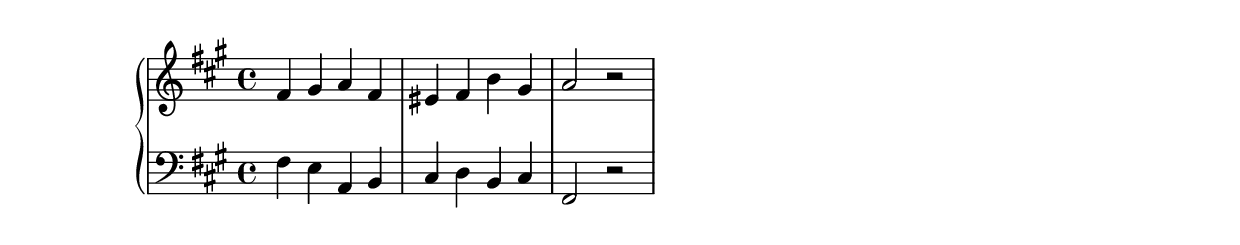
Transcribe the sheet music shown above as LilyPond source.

\new PianoStaff {
	<<
	\new Staff {
		\relative c'{
			\time 4/4
			\key a \major
			fis4 gis a fis eis fis b gis a2 r2
		}
	}
	\new Staff {
		\relative c{
			\time 4/4
			\key a \major
			\clef bass
			fis4 e a, b cis d b cis fis,2 r2
		}
	}
	>>
}